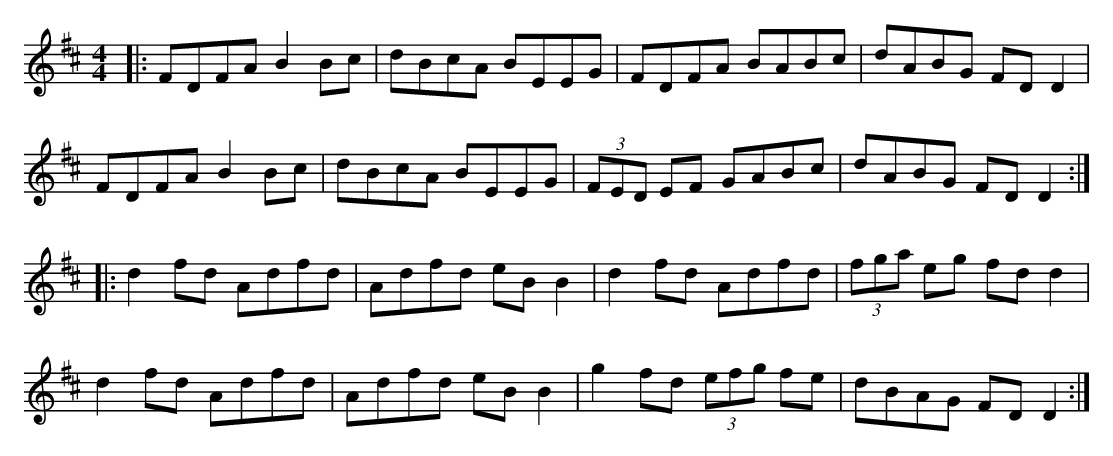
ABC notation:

X:1
M:4/4
K:D
|:FDFA B2Bc|dBcA BEEG|FDFA BABc|dABG FDD2|
FDFA B2Bc|dBcA BEEG|(3FED EF GABc|dABG FDD2:|
|:d2fd Adfd|Adfd eBB2|d2fd Adfd|(3fga eg fdd2|
d2fd Adfd|Adfd eBB2|g2fd (3efg fe|dBAG FDD2:|
